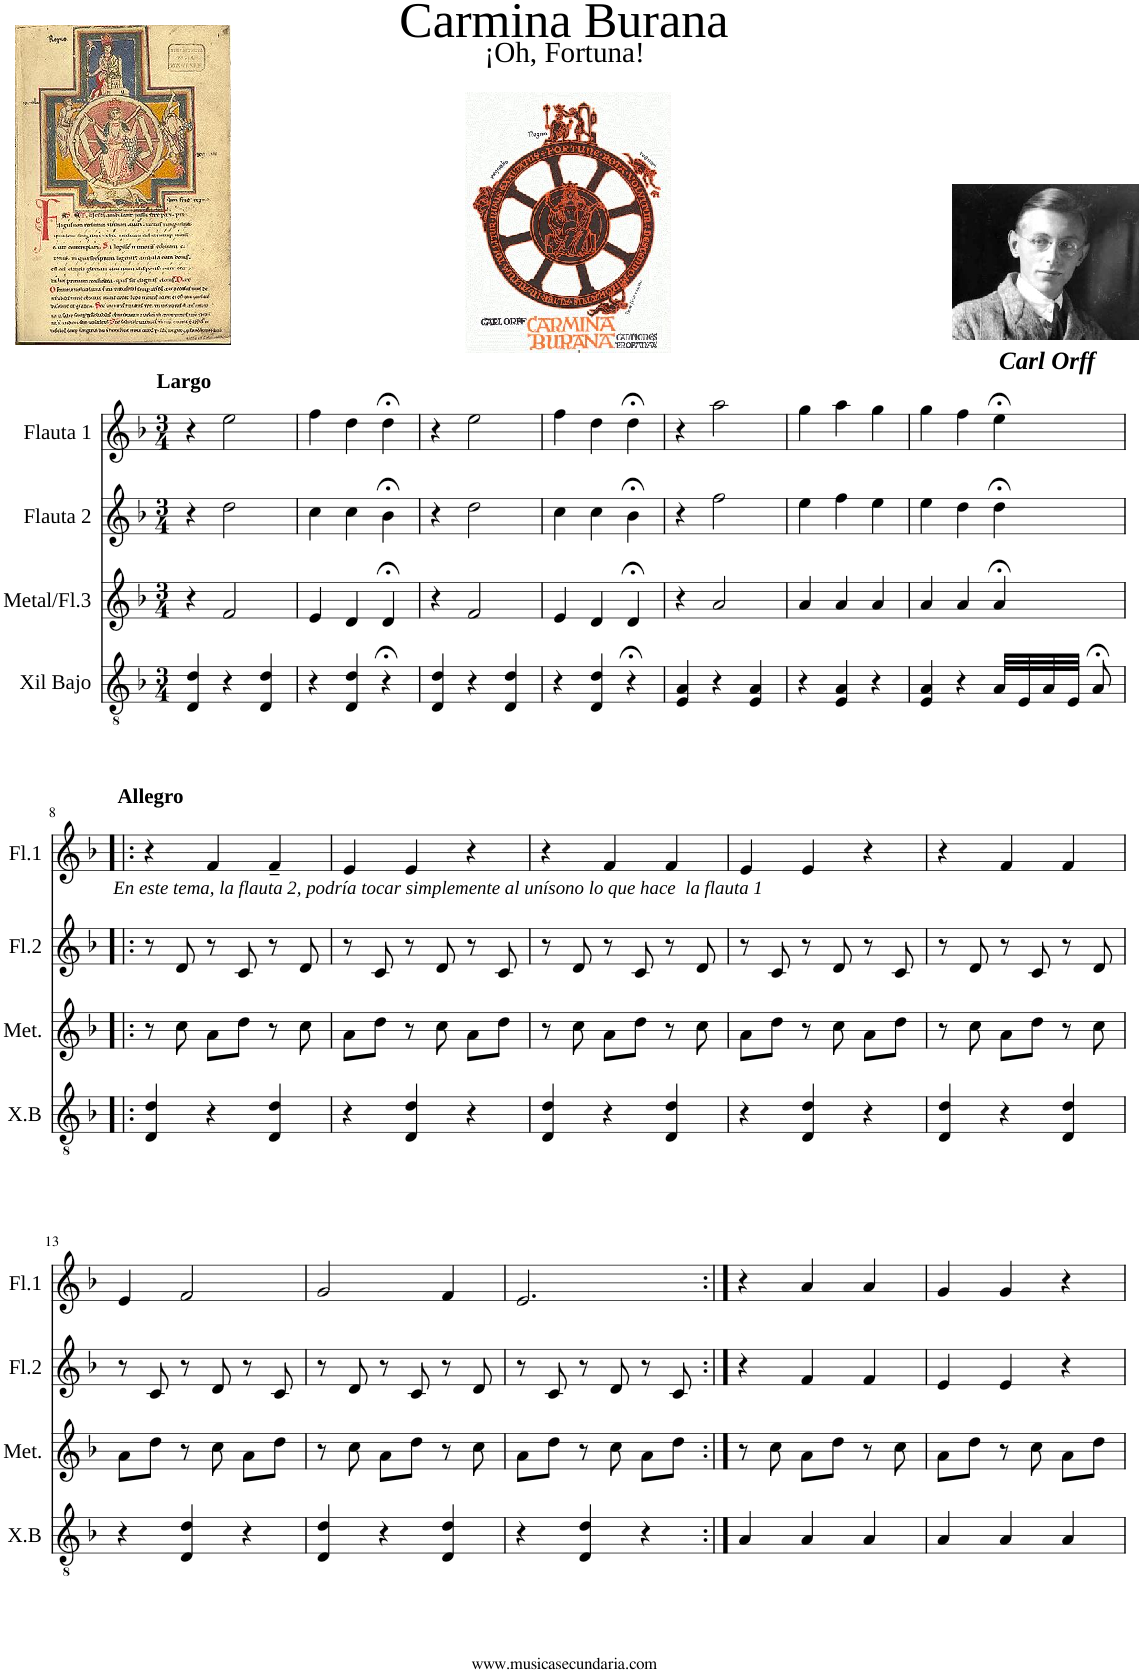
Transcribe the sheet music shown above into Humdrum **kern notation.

**kern	**kern	**kern	**kern
*part4	*part3	*part2	*part1
*staff4	*staff3	*staff2	*staff1
*I"Xil Bajo	*I"Metal/Fl.3	*I"Flauta 2	*I"Flauta 1
*I'X.B	*I'Met.	*I'Fl.2	*I'Fl.1
*clefGv2	*clefG2	*clefG2	*clefG2
*k[b-]	*k[b-]	*k[b-]	*k[b-]
*M3/4	*M3/4	*M3/4	*M3/4
=1	=1	=1	=1
!	!	!	!LO:TX:a:B:t=Largo
4D/ 4d/	4r	4r	4r
4r	2f/	2dd\	2ee\
4D/ 4d/	.	.	.
=2	=2	=2	=2
4r	4e/	4cc\	4ff\
4D/ 4d/	4d/	4cc\	4dd\
4r;<	4d;</	4b-;<\	4dd;<\
=3	=3	=3	=3
4D/ 4d/	4r	4r	4r
4r	2f/	2dd\	2ee\
4D/ 4d/	.	.	.
=4	=4	=4	=4
4r	4e/	4cc\	4ff\
4D/ 4d/	4d/	4cc\	4dd\
4r;<	4d;</	4b-;<\	4dd;<\
=5	=5	=5	=5
4E/ 4A/	4r	4r	4r
4r	2a/	2ff\	2aa\
4E/ 4A/	.	.	.
=6	=6	=6	=6
4r	4a/	4ee\	4gg\
4E/ 4A/	4a/	4ff\	4aa\
4r	4a/	4ee\	4gg\
=7	=7	=7	=7
4E/ 4A/	4a/	4ee\	4gg\
4r	4a/	4dd\	4ff\
32A/LLL	4a;</	4dd;<\	4ee;<\
32E/	.	.	.
32A/	.	.	.
32E/JJJ	.	.	.
8A;</	.	.	.
!!LO:LB:g=z
=8!|:	=8!|:	=8!|:	=8!|:
!	!	!	!LO:TX:a:B:t=Allegro
4D/ 4d/	8r	8r	4r
!	!	!LO:TX:a:i:t=En este tema, la flauta 2, podría tocar simplemente al unísono lo que hace  la flauta 1	!
.	8cc\	8d/	.
4r	8a\L	8r	4f/
.	8dd\J	8c/	.
4D/ 4d/	8r	8r	4f~/
.	8cc\	8d/	.
=9	=9	=9	=9
4r	8a\L	8r	4e/
.	8dd\J	8c/	.
4D/ 4d/	8r	8r	4e/
.	8cc\	8d/	.
4r	8a\L	8r	4r
.	8dd\J	8c/	.
=10	=10	=10	=10
4D/ 4d/	8r	8r	4r
.	8cc\	8d/	.
4r	8a\L	8r	4f/
.	8dd\J	8c/	.
4D/ 4d/	8r	8r	4f/
.	8cc\	8d/	.
=11	=11	=11	=11
4r	8a\L	8r	4e/
.	8dd\J	8c/	.
4D/ 4d/	8r	8r	4e/
.	8cc\	8d/	.
4r	8a\L	8r	4r
.	8dd\J	8c/	.
=12	=12	=12	=12
4D/ 4d/	8r	8r	4r
.	8cc\	8d/	.
4r	8a\L	8r	4f/
.	8dd\J	8c/	.
4D/ 4d/	8r	8r	4f/
.	8cc\	8d/	.
!!LO:LB:g=z
=13	=13	=13	=13
4r	8a\L	8r	4e/
.	8dd\J	8c/	.
4D/ 4d/	8r	8r	2f/
.	8cc\	8d/	.
4r	8a\L	8r	.
.	8dd\J	8c/	.
=14	=14	=14	=14
4D/ 4d/	8r	8r	2g/
.	8cc\	8d/	.
4r	8a\L	8r	.
.	8dd\J	8c/	.
4D/ 4d/	8r	8r	4f/
.	8cc\	8d/	.
=15	=15	=15	=15
4r	8a\L	8r	2.e/
.	8dd\J	8c/	.
4D/ 4d/	8r	8r	.
.	8cc\	8d/	.
4r	8a\L	8r	.
.	8dd\J	8c/	.
=16:|!	=16:|!	=16:|!	=16:|!
4A/	8r	4r	4r
.	8cc\	.	.
4A/	8a\L	4f/	4a/
.	8dd\J	.	.
4A/	8r	4f/	4a/
.	8cc\	.	.
=17	=17	=17	=17
4A/	8a\L	4e/	4g/
.	8dd\J	.	.
4A/	8r	4e/	4g/
.	8cc\	.	.
4A/	8a\L	4r	4r
.	8dd\J	.	.
=	=	=	=
*-	*-	*-	*-
